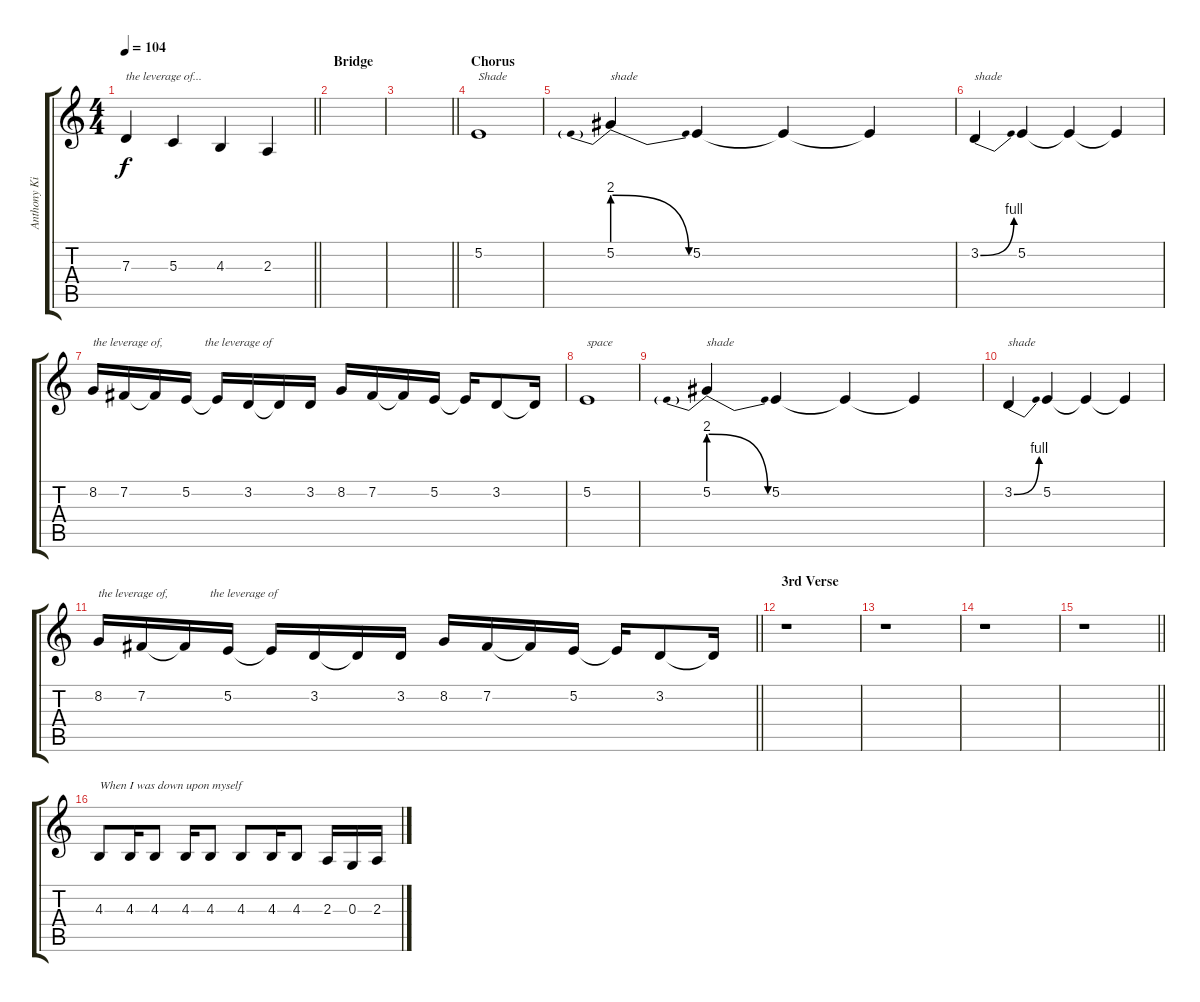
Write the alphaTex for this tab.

\track ("Anthony Kiedis (with lyrics)" "Anthony Ki") {instrument lead6voice}
\staff {score tabs}
\tuning (E4 B3 G3 D3 A2 E2) {hide}
\ts (4 4)
\tempo 104
\clef g2
\barLineRight lightlight
\ks c
7.3.4{txt "the leverage of..." dy f} 5.3.4 4.3.4 2.3.4 |
\section ("" "Bridge")
|
\barLineRight lightlight
|
\section ("" "Chorus")
5.2.1{txt "Shade" instrument lead6voice} |
5.2{be (prebendrelease 0 8 60 0)}.4{txt "shade"} 5.2.4 5.2{t}.4 5.2{t}.4 |
3.2{be (bend 0 0 60 4)}.4{txt "shade"} 5.2.4 5.2{t}.4 5.2{t}.4 |
8.2.16{txt "the leverage of,              the leverage of"} 7.2.16 7.2{t}.16 5.2.16 5.2{t}.16 3.2.16 3.2{t}.16 3.2.16 8.2.16 7.2.16 7.2{t}.16 5.2.16 5.2{t}.16 3.2.8 3.2{t}.16 |
5.2.1{txt "space"} |
5.2{be (prebendrelease 0 8 60 0)}.4{txt "shade"} 5.2.4 5.2{t}.4 5.2{t}.4 |
3.2{be (bend 0 0 60 4)}.4{txt "shade"} 5.2.4 5.2{t}.4 5.2{t}.4 |
\barLineRight lightlight
8.2.16{txt "the leverage of,              the leverage of"} 7.2.16 7.2{t}.16 5.2.16 5.2{t}.16 3.2.16 3.2{t}.16 3.2.16 8.2.16 7.2.16 7.2{t}.16 5.2.16 5.2{t}.16 3.2.8 3.2{t}.16 |
\section ("" "3rd Verse")
r.1 |
r.1 |
r.1 |
\barLineRight lightlight
r.1 |
4.3.8{txt "When I was down upon myself"} 4.3.16 4.3.8 4.3.16 4.3.8 4.3.8 4.3.16 4.3.8 2.3.16 0.3.16 2.3.16
